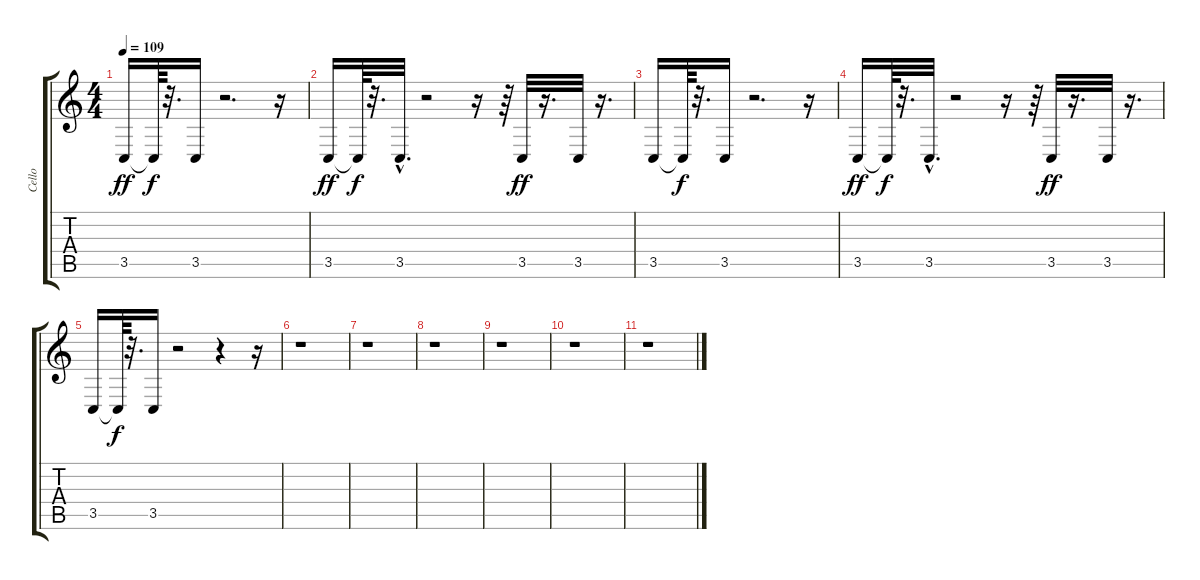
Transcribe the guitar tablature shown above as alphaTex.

\track ("Cello" "Cello") {instrument cello}
\staff {score tabs}
\tuning (E4 B3 G3 D3 A2 E2) {hide}
\ts (4 4)
\tempo 109
\clef g2
\ks c
3.5.16{dy ff} 3.5{t}.64{dy f} r.32{d} 3.5.16 r.2{d} r.16 |
3.5.16{dy ff} 3.5{t}.64{dy f} r.32{d} 3.5{hac}.32{d} r.2 r.16 r.64 3.5.32{dy ff} r.16{d} 3.5.32 r.16{d} |
3.5.16 3.5{t}.64{dy f} r.32{d} 3.5.16 r.2{d} r.16 |
3.5.16{dy ff} 3.5{t}.64{dy f} r.32{d} 3.5{hac}.32{d} r.2 r.16 r.64 3.5.32{dy ff} r.16{d} 3.5.32 r.16{d} |
3.5.16 3.5{t}.64{dy f} r.32{d} 3.5.16 r.2 r.4 r.16 |
r.1 |
r.1 |
r.1 |
r.1 |
r.1 |
r.1
